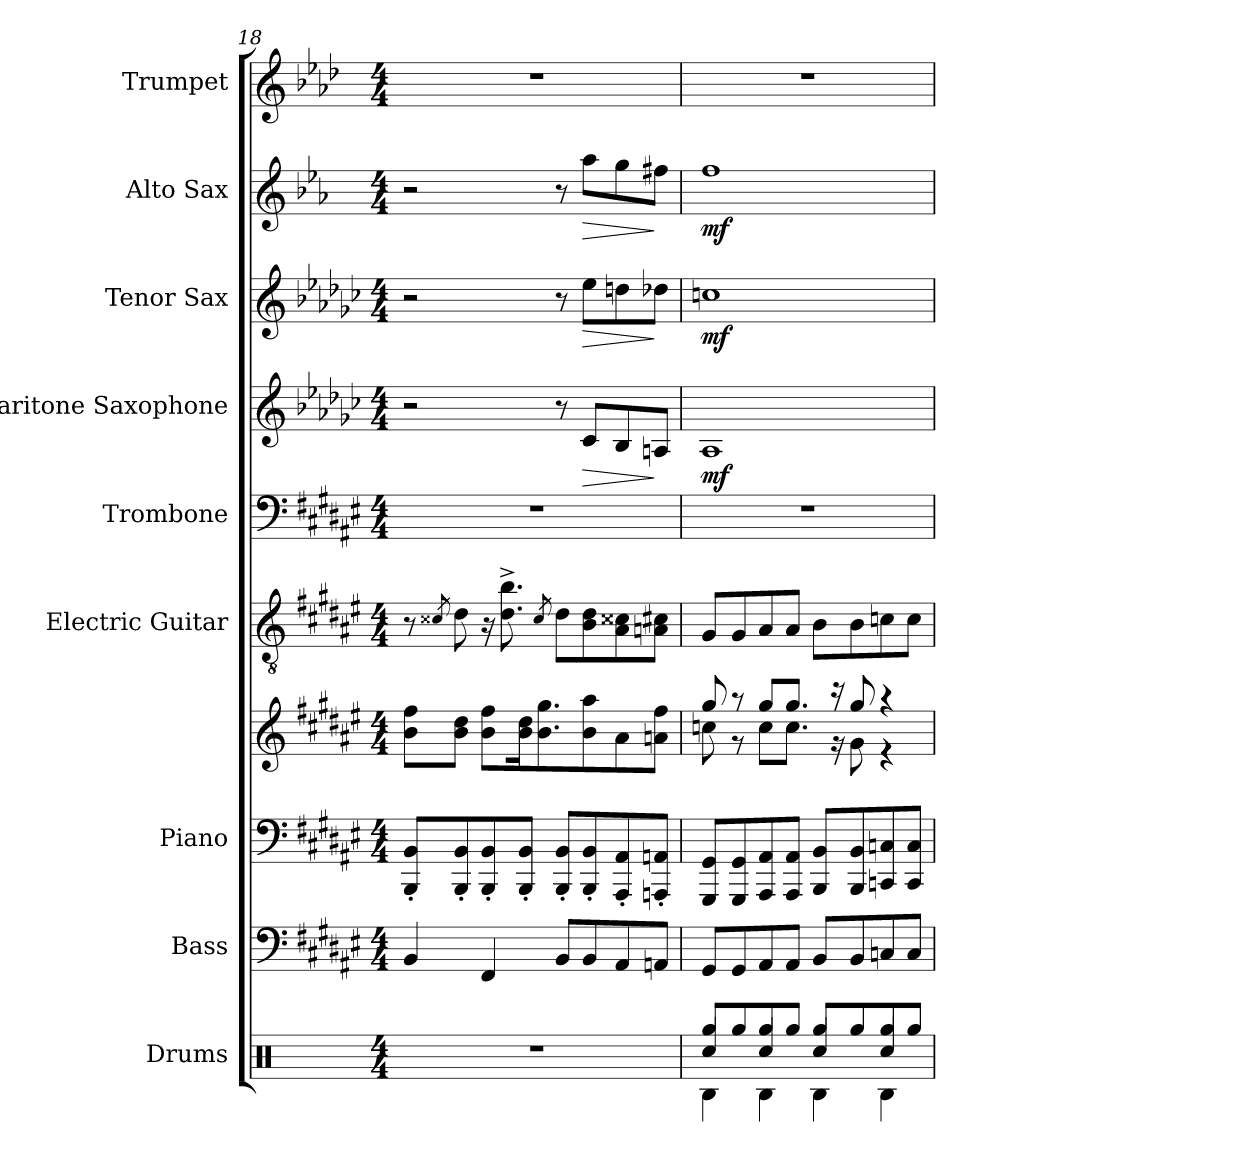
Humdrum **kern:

**kern	**kern	**kern	**kern	**kern	**kern	**kern	**dynam	**kern	**dynam	**kern	**dynam	**kern
*part9	*part8	*part7	*part7	*part6	*part5	*part4	*part4	*part3	*part3	*part2	*part2	*part1
*staff10	*staff9	*staff8	*staff7	*staff6	*staff5	*staff4	*staff4	*staff3	*staff3	*staff2	*staff2	*staff1
*I"Drums	*I"Bass	*I"Piano	*	*I"Electric Guitar	*I"Trombone	*I"Baritone Saxophone	*	*I"Tenor Sax	*	*I"Alto Sax	*	*I"Trumpet
*I'Drums	*I'Bass	*I'Piano	*	*I'El. Guit.	*I'Tbn.	*I'Bar. Sax.	*	*I'Tenor	*	*I'Alto	*	*I'Tpt.
!!LO:PB:g=z
*clefX	*clefF4	*clefF4	*clefG2	*clefGv2	*clefF4	*clefG2	*	*clefG2	*	*clefG2	*	*clefG2
*	*ITrd7c12	*	*	*	*	*ITrd12c21	*	*ITrd8c14	*	*ITrd5c9	*	*ITrd1c2
*k[]	*k[f#c#g#d#a#e#]	*k[f#c#g#d#a#e#]	*k[f#c#g#d#a#e#]	*k[f#c#g#d#a#e#]	*k[f#c#g#d#a#e#]	*k[b-e-a-d-g-c-]	*	*k[b-e-a-d-g-c-]	*	*k[b-e-a-d-g-c-]	*	*k[b-e-a-d-g-c-]
*M4/4	*M4/4	*M4/4	*M4/4	*M4/4	*M4/4	*M4/4	*	*M4/4	*	*M4/4	*	*M4/4
=18	=18	=18	=18	=18	=18	=18	=18	=18	=18	=18	=18	=18
1r	4BBB/	8BBB/' 8BB/'L	8b\ 8ff#\L	8r	1r	2r	.	2r	.	2r	.	1r
.	.	.	.	8qc##X/	.	.	.	.	.	.	.	.
.	.	8BBB/' 8BB/'	8b\ 8dd#\J	8d#\	.	.	.	.	.	.	.	.
.	4FFF#/	8BBB/' 8BB/'	8b\ 8ff#\L	16r	.	.	.	.	.	.	.	.
.	.	.	.	8.d#\^ 8.b\^	.	.	.	.	.	.	.	.
.	.	8BBB/' 8BB/'J	16b\ 16dd#\K	.	.	.	.	.	.	.	.	.
.	.	.	8.b\ 8.gg#\	.	.	.	.	.	.	.	.	.
.	.	.	.	8qc##/	.	.	.	.	.	.	.	.
.	8BBB/L	8BBB/' 8BB/'L	.	8d#\L	.	8r	.	8r	.	8r	.	.
!	!	!	!	!	!	!	!LO:HP:b	!	!LO:HP:b	!	!LO:HP:b	!
.	8BBB/	8BBB/' 8BB/'	8b\ 8aa#\	8B\ 8d#\	.	8C-/L	>	8e-\L	>	8cc-\L	>	.
.	8AAA#/	8AAA#/' 8AA#/'	8a#\	8A#\ 8c##\	.	8BB-/	.	8dn\	.	8b-\	.	.
.	8AAAn/J	8AAAn/' 8AAn/'J	8an\ 8ff#\J	8An\ 8c#X\J	.	8AAn/J	]	8d-X\J	]	8an\J	]	.
=19	=19	=19	=19	=19	=19	=19	=19	=19	=19	=19	=19	=19
*^	*	*	*^	*	*	*	*	*	*	*	*	*
*	*^	*	*	*	*	*	*	*	*	*	*	*	*	*
!	!	!	!	!	!	!	!	!	!	!LO:DY:b	!	!LO:DY:b	!	!LO:DY:b	!
8Rgg/L	4Rcc/	4RB\	8GGG#/L	8GGG#/ 8GG#/L	8gg#/	8ccn\	8G#/L	1r	1AA-	mf	1cn	mf	1a-	mf	1r
8Rgg/	.	.	8GGG#/	8GGG#/ 8GG#/	8r	8r	8G#/	.	.	.	.	.	.	.	.
8Rgg/	4Rcc/	4RB\	8AAA#/	8AAA#/ 8AA#/	8gg#/L	8cc\L	8A#/	.	.	.	.	.	.	.	.
8Rgg/J	.	.	8AAA#/J	8AAA#/ 8AA#/J	8.gg#/J	8.cc\J	8A#/J	.	.	.	.	.	.	.	.
8Rgg/L	4Rcc/	4RB\	8BBB/L	8BBB/ 8BB/L	.	.	8B\L	.	.	.	.	.	.	.	.
.	.	.	.	.	16r	16r	.	.	.	.	.	.	.	.	.
8Rgg/	.	.	8BBB/	8BBB/ 8BB/	8gg#/	8g#\	8B\	.	.	.	.	.	.	.	.
8Rgg/	4Rcc/	4RB\	8CCn/	8CCn/ 8Cn/	4r	4r	8cn\	.	.	.	.	.	.	.	.
8Rgg/J	.	.	8CC/J	8CC/ 8C/J	.	.	8c\J	.	.	.	.	.	.	.	.
*v	*v	*v	*	*	*v	*v	*	*	*	*	*	*	*	*	*
=	=	=	=	=	=	=	=	=	=	=	=	=
*-	*-	*-	*-	*-	*-	*-	*-	*-	*-	*-	*-	*-
